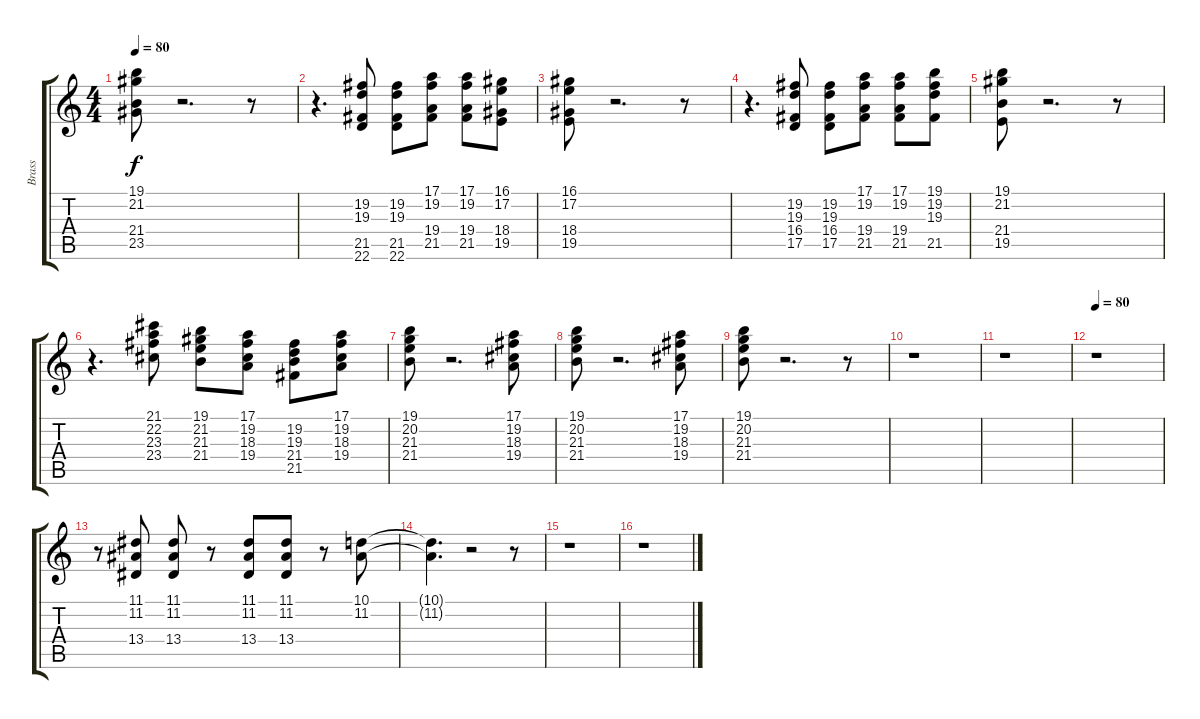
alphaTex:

\track ("Brass" "Brass") {instrument brasssection}
\staff {score tabs}
\tuning (E4 B3 G3 D3 A2 E2) {hide}
\ts (4 4)
\tempo 80
\clef g2
\ks c
(19.1 21.2 21.4 23.5).8{dy f} r.2{d} r.8 |
r.4{d} (19.2 19.3 21.5 22.6).8 (19.2 19.3 21.5 22.6).8 (17.1 19.2 19.4 21.5).8 (17.1 19.2 19.4 21.5).8 (16.1 17.2 18.4 19.5).8 |
(16.1 17.2 18.4 19.5).8 r.2{d} r.8 |
r.4{d} (19.2 19.3 16.4 17.5).8 (19.2 19.3 16.4 17.5).8 (17.1 19.2 19.4 21.5).8 (17.1 19.2 19.4 21.5).8 (19.1 19.2 19.3 21.5).8 |
(19.1 21.2 21.4 19.5).8 r.2{d} r.8 |
r.4{d} (21.1 22.2 23.3 23.4).8 (19.1 21.2 21.3 21.4).8 (17.1 19.2 18.3 19.4).8 (19.2 19.3 21.4 21.5).8 (17.1 19.2 18.3 19.4).8 |
(19.1 20.2 21.3 21.4).8 r.2{d} (17.1 19.2 18.3 19.4).8 |
(19.1 20.2 21.3 21.4).8 r.2{d} (17.1 19.2 18.3 19.4).8 |
(19.1 20.2 21.3 21.4).8 r.2{d} r.8 |
r.1 |
r.1 |
\tempo 80
r.1 |
r.8 (11.1 11.2 13.4).8 (11.1 11.2 13.4).8 r.8 (11.1 11.2 13.4).8 (11.1 11.2 13.4).8 r.8 (10.1 11.2).8 |
(10.1{t} 11.2{t}).4{d} r.2 r.8 |
r.1 |
r.1
